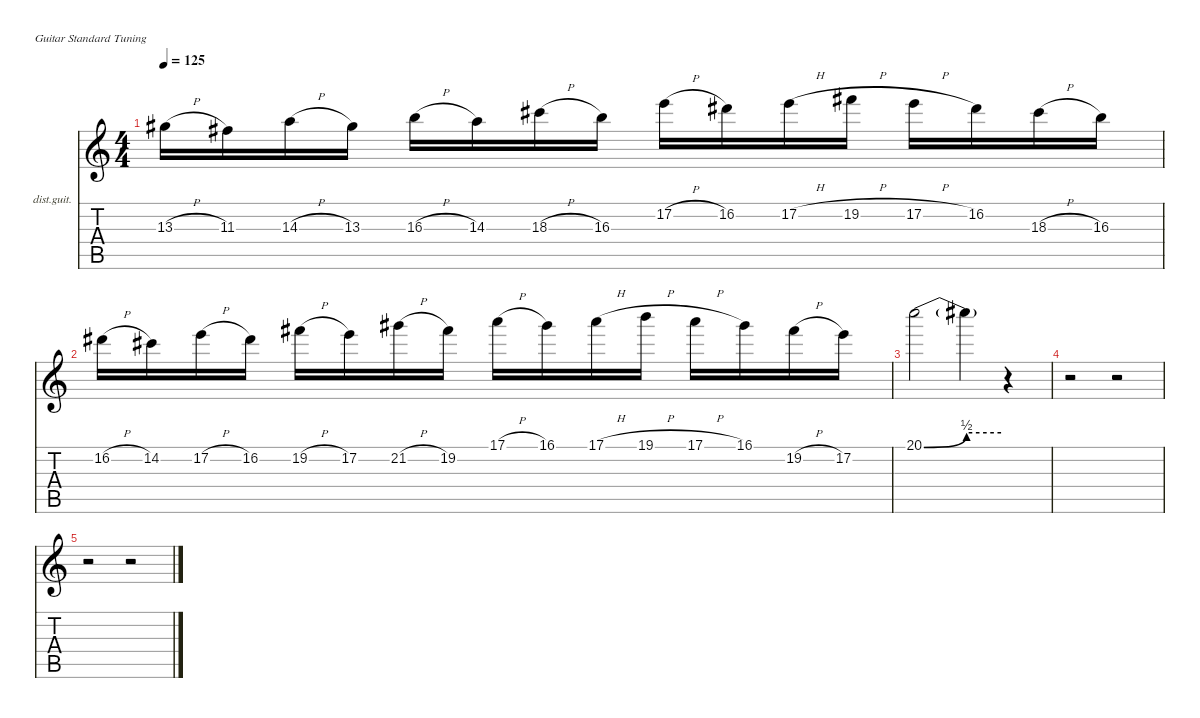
\defaultSystemsLayout 4
\hideDynamics
\bracketExtendMode nobrackets
\firstSystemTrackNameOrientation horizontal
\otherSystemsTrackNameOrientation horizontal
\track ("Vinnie Moore" "dist.guit.") {instrument distortionguitar}
\staff {score tabs}
\tuning (E4 B3 G3 D3 A2 E2)
\ts (4 4)
\tempo 125
\clef g2
\ks c
13.3{h acc #}.16{dy f beam Down} 11.3{acc #}.16{beam Down} 14.3{h}.16{beam Down} 13.3{acc #}.16{beam Down} 16.3{h}.16{beam Down} 14.3.16{beam Down} 18.3{h acc #}.16{beam Down} 16.3.16{beam Down} 17.2{h}.16{beam Down} 16.2{acc #}.16{beam Down} 17.2{h}.16{beam Down} 19.2{h acc #}.16{beam Down} 17.2{h}.16{beam Down} 16.2{acc #}.16{beam Down} 18.3{h acc #}.16{beam Down} 16.3.16{beam Down} |
16.2{h acc #}.16{beam Down} 14.2{acc #}.16{beam Down} 17.2{h}.16{beam Down} 16.2{acc #}.16{beam Down} 19.2{h acc #}.16{beam Down} 17.2.16{beam Down} 21.2{h acc #}.16{beam Down} 19.2{acc #}.16{beam Down} 17.1{h}.16{beam Down} 16.1{acc #}.16{beam Down} 17.1{h}.16{beam Down} 19.1{h}.16{beam Down} 17.1{h}.16{beam Down} 16.1{acc #}.16{beam Down} 19.2{h acc #}.16{beam Down} 17.2.16{beam Down} |
20.1{be (bend 0 0 60 2)}.2{beam Down} 20.1{be (hold 0 2 60 2) t}.4{beam Down} r.4{beam Down} |
r.2{beam Down} r.2{beam Down} |
r.2{beam Down} r.2{beam Down}
